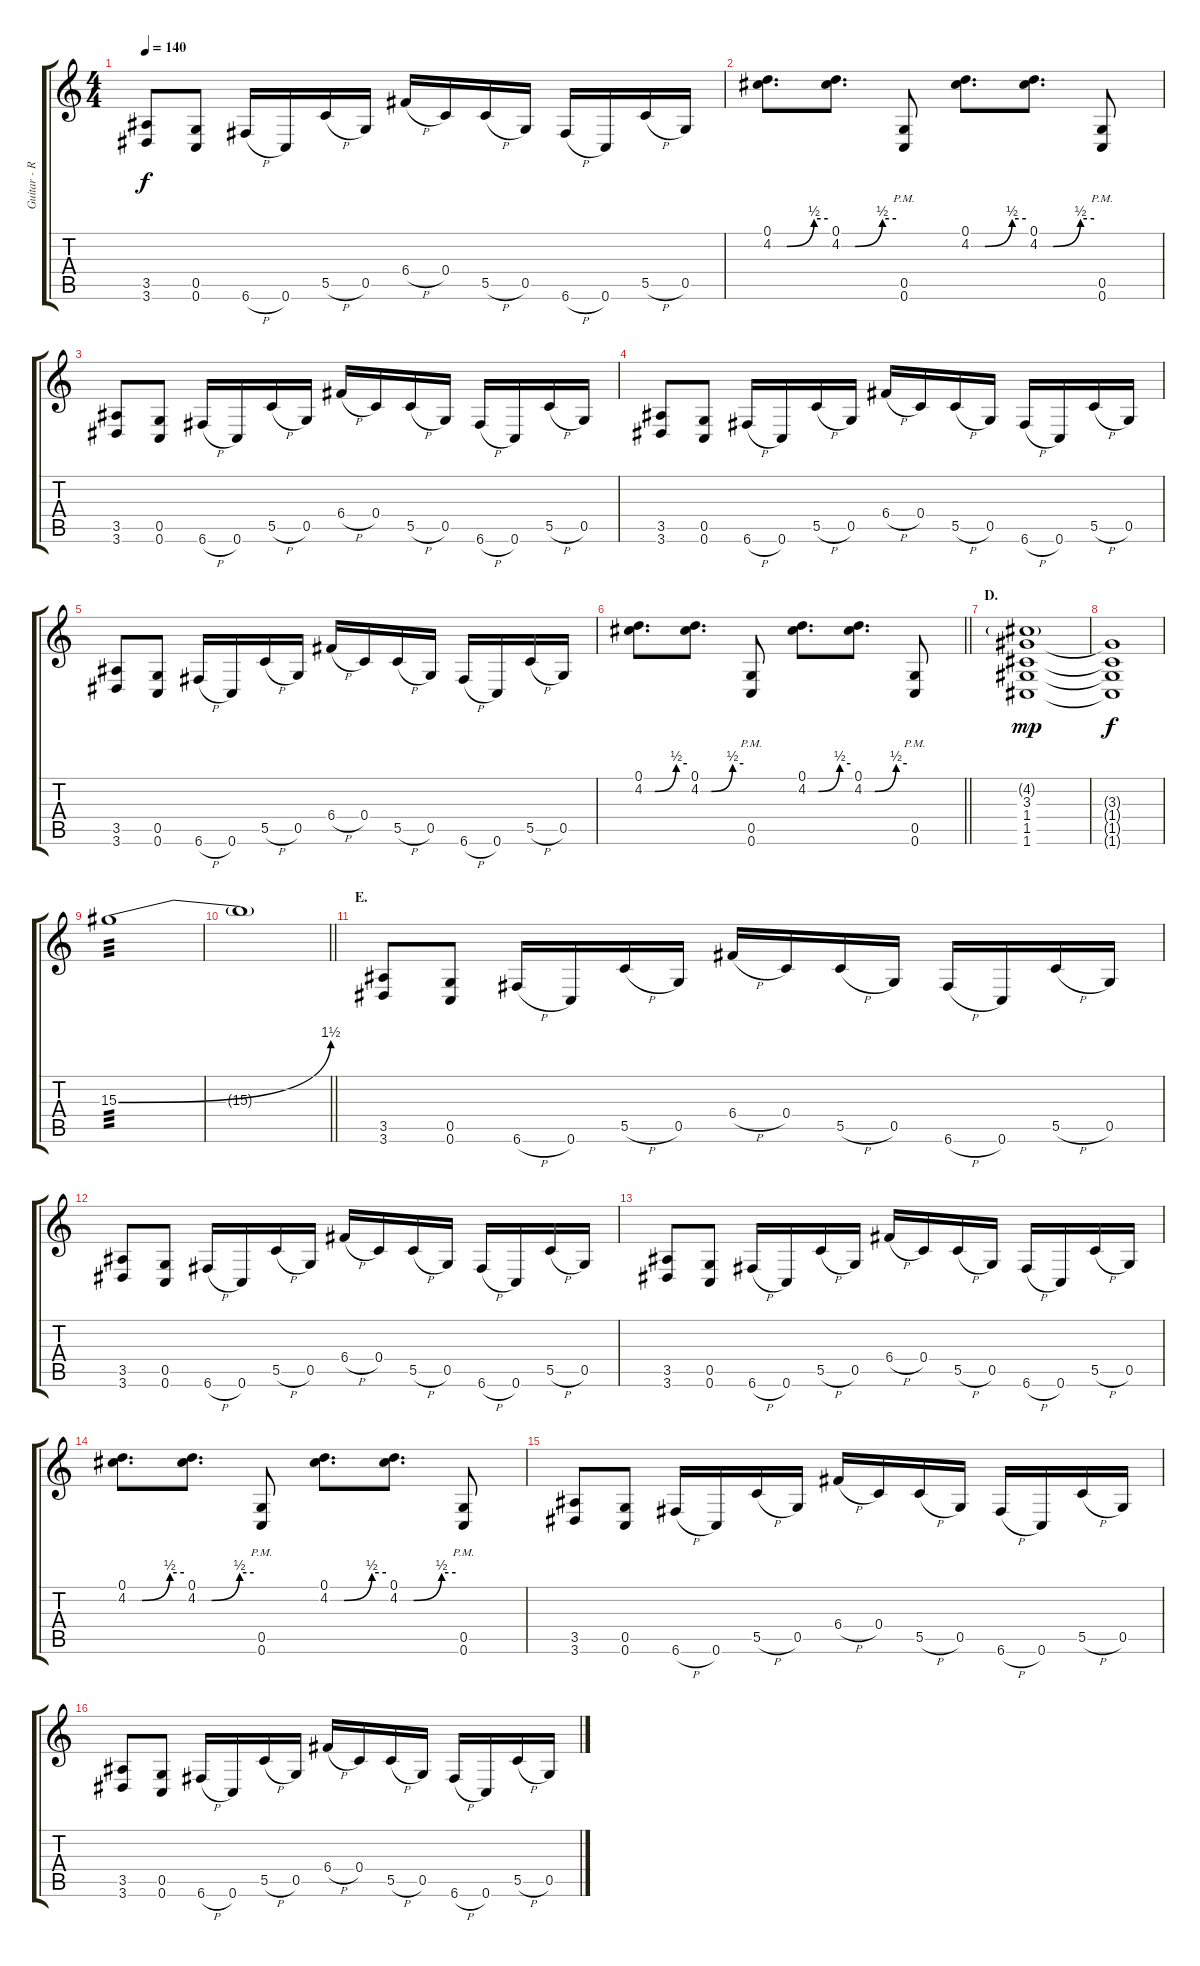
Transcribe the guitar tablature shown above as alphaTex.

\track ("Guitar - Right" "Guitar - R") {instrument distortionguitar}
\staff {score tabs}
\tuning (D4 A3 F3 C3 G2 C2) {hide}
\ts (4 4)
\tempo 140
\clef g2
\ks c
(3.5 3.6).8{dy f} (0.5 0.6).8 6.6{h}.16 0.6.16 5.5{h}.16 0.5.16 6.4{h}.16 0.4.16 5.5{h}.16 0.5.16 6.6{h}.16 0.6.16 5.5{h}.16 0.5.16 |
(0.1 4.2{be (custom 0 0 15 0 45 2 60 2)}).8{d} (0.1 4.2{be (custom 0 0 15 0 45 2 60 2)}).8{d} (0.5{pm} 0.6{pm}).8 (0.1 4.2{be (custom 0 0 15 0 45 2 60 2)}).8{d} (0.1 4.2{be (custom 0 0 15 0 45 2 60 2)}).8{d} (0.5{pm} 0.6{pm}).8 |
(3.5 3.6).8 (0.5 0.6).8 6.6{h}.16 0.6.16 5.5{h}.16 0.5.16 6.4{h}.16 0.4.16 5.5{h}.16 0.5.16 6.6{h}.16 0.6.16 5.5{h}.16 0.5.16 |
(3.5 3.6).8 (0.5 0.6).8 6.6{h}.16 0.6.16 5.5{h}.16 0.5.16 6.4{h}.16 0.4.16 5.5{h}.16 0.5.16 6.6{h}.16 0.6.16 5.5{h}.16 0.5.16 |
(3.5 3.6).8 (0.5 0.6).8 6.6{h}.16 0.6.16 5.5{h}.16 0.5.16 6.4{h}.16 0.4.16 5.5{h}.16 0.5.16 6.6{h}.16 0.6.16 5.5{h}.16 0.5.16 |
\barLineRight lightlight
(0.1 4.2{be (custom 0 0 15 0 45 2 60 2)}).8{d} (0.1 4.2{be (custom 0 0 15 0 45 2 60 2)}).8{d} (0.5{pm} 0.6{pm}).8 (0.1 4.2{be (custom 0 0 15 0 45 2 60 2)}).8{d} (0.1 4.2{be (custom 0 0 15 0 45 2 60 2)}).8{d} (0.5{pm} 0.6{pm}).8 |
\section ("" "D.")
(4.2{g} 3.3 1.4 1.5 1.6).1{dy mp} |
(3.3{t} 1.4{t} 1.5{t} 1.6{t}).1{dy f} |
15.3{be (bend 0 0 60 6)}.1{tp 3} |
\barLineRight lightlight
15.3{t}.1 |
\section ("" "E.")
(3.5 3.6).8 (0.5 0.6).8 6.6{h}.16 0.6.16 5.5{h}.16 0.5.16 6.4{h}.16 0.4.16 5.5{h}.16 0.5.16 6.6{h}.16 0.6.16 5.5{h}.16 0.5.16 |
(3.5 3.6).8 (0.5 0.6).8 6.6{h}.16 0.6.16 5.5{h}.16 0.5.16 6.4{h}.16 0.4.16 5.5{h}.16 0.5.16 6.6{h}.16 0.6.16 5.5{h}.16 0.5.16 |
(3.5 3.6).8 (0.5 0.6).8 6.6{h}.16 0.6.16 5.5{h}.16 0.5.16 6.4{h}.16 0.4.16 5.5{h}.16 0.5.16 6.6{h}.16 0.6.16 5.5{h}.16 0.5.16 |
(0.1 4.2{be (custom 0 0 15 0 45 2 60 2)}).8{d} (0.1 4.2{be (custom 0 0 15 0 45 2 60 2)}).8{d} (0.5{pm} 0.6{pm}).8 (0.1 4.2{be (custom 0 0 15 0 45 2 60 2)}).8{d} (0.1 4.2{be (custom 0 0 15 0 45 2 60 2)}).8{d} (0.5{pm} 0.6{pm}).8 |
(3.5 3.6).8 (0.5 0.6).8 6.6{h}.16 0.6.16 5.5{h}.16 0.5.16 6.4{h}.16 0.4.16 5.5{h}.16 0.5.16 6.6{h}.16 0.6.16 5.5{h}.16 0.5.16 |
(3.5 3.6).8 (0.5 0.6).8 6.6{h}.16 0.6.16 5.5{h}.16 0.5.16 6.4{h}.16 0.4.16 5.5{h}.16 0.5.16 6.6{h}.16 0.6.16 5.5{h}.16 0.5.16
